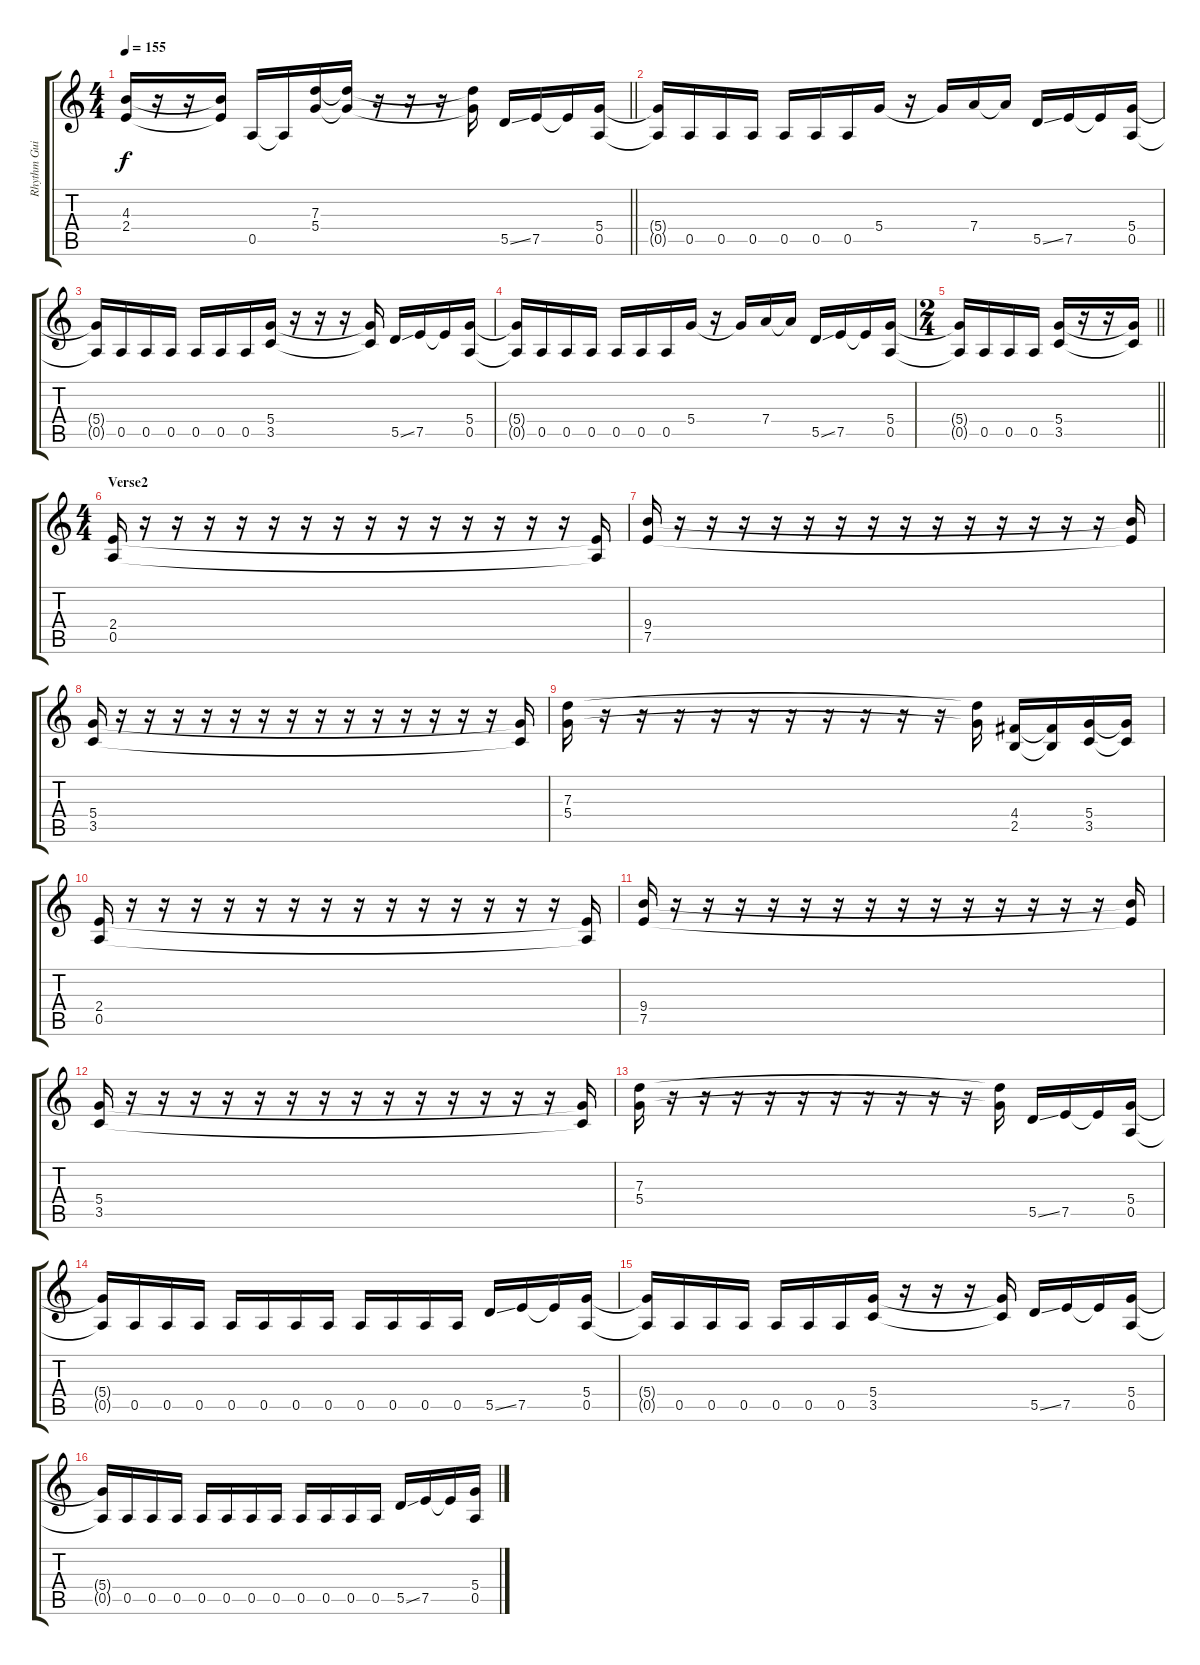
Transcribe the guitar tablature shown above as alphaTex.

\track ("Rhythm Guitar" "Rhythm Gui") {instrument distortionguitar}
\staff {score tabs}
\tuning (E4 B3 G3 D3 A2 E2) {hide}
\ts (4 4)
\tempo 155
\clef g2
\barLineRight lightlight
\ks c
(4.3 2.4).16{dy f} r.16 r.16 (4.3{t} 2.4{t}).16 0.5.16 0.5{t}.16 (7.3 5.4).16 (7.3{t} 5.4{t}).16 r.16 r.16 r.16 (7.3{t} 5.4{t}).16 5.5{ss}.16 7.5.16 7.5{t}.16 (5.4 0.5).16 |
\section ("" "")
(5.4{t} 0.5{t}).16 0.5.16 0.5.16 0.5.16 0.5.16 0.5.16 0.5.16 5.4.16 r.16 5.4{t}.16 7.4.16 7.4{t}.16 5.5{ss}.16 7.5.16 7.5{t}.16 (5.4 0.5).16 |
(5.4{t} 0.5{t}).16 0.5.16 0.5.16 0.5.16 0.5.16 0.5.16 0.5.16 (5.4 3.5).16 r.16 r.16 r.16 (5.4{t} 3.5{t}).16 5.5{ss}.16 7.5.16 7.5{t}.16 (5.4 0.5).16 |
(5.4{t} 0.5{t}).16 0.5.16 0.5.16 0.5.16 0.5.16 0.5.16 0.5.16 5.4.16 r.16 5.4{t}.16 7.4.16 7.4{t}.16 5.5{ss}.16 7.5.16 7.5{t}.16 (5.4 0.5).16 |
\ts (2 4)
\barLineRight lightlight
(5.4{t} 0.5{t}).16 0.5.16 0.5.16 0.5.16 (5.4 3.5).16 r.16 r.16 (5.4{t} 3.5{t}).16 |
\ts (4 4)
\section ("" "Verse2")
(2.4 0.5).16 r.16 r.16 r.16 r.16 r.16 r.16 r.16 r.16 r.16 r.16 r.16 r.16 r.16 r.16 (2.4{t} 0.5{t}).16 |
(9.4 7.5).16 r.16 r.16 r.16 r.16 r.16 r.16 r.16 r.16 r.16 r.16 r.16 r.16 r.16 r.16 (9.4{t} 7.5{t}).16 |
(5.4 3.5).16 r.16 r.16 r.16 r.16 r.16 r.16 r.16 r.16 r.16 r.16 r.16 r.16 r.16 r.16 (5.4{t} 3.5{t}).16 |
(7.3 5.4).16 r.16 r.16 r.16 r.16 r.16 r.16 r.16 r.16 r.16 r.16 (7.3{t} 5.4{t}).16 (4.4 2.5).16 (4.4{t} 2.5{t}).16 (5.4 3.5).16 (5.4{t} 3.5{t}).16 |
(2.4 0.5).16 r.16 r.16 r.16 r.16 r.16 r.16 r.16 r.16 r.16 r.16 r.16 r.16 r.16 r.16 (2.4{t} 0.5{t}).16 |
(9.4 7.5).16 r.16 r.16 r.16 r.16 r.16 r.16 r.16 r.16 r.16 r.16 r.16 r.16 r.16 r.16 (9.4{t} 7.5{t}).16 |
(5.4 3.5).16 r.16 r.16 r.16 r.16 r.16 r.16 r.16 r.16 r.16 r.16 r.16 r.16 r.16 r.16 (5.4{t} 3.5{t}).16 |
(7.3 5.4).16 r.16 r.16 r.16 r.16 r.16 r.16 r.16 r.16 r.16 r.16 (7.3{t} 5.4{t}).16 5.5{ss}.16 7.5.16 7.5{t}.16 (5.4 0.5).16 |
(5.4{t} 0.5{t}).16 0.5.16 0.5.16 0.5.16 0.5.16 0.5.16 0.5.16 0.5.16 0.5.16 0.5.16 0.5.16 0.5.16 5.5{ss}.16 7.5.16 7.5{t}.16 (5.4 0.5).16 |
(5.4{t} 0.5{t}).16 0.5.16 0.5.16 0.5.16 0.5.16 0.5.16 0.5.16 (5.4 3.5).16 r.16 r.16 r.16 (5.4{t} 3.5{t}).16 5.5{ss}.16 7.5.16 7.5{t}.16 (5.4 0.5).16 |
(5.4{t} 0.5{t}).16 0.5.16 0.5.16 0.5.16 0.5.16 0.5.16 0.5.16 0.5.16 0.5.16 0.5.16 0.5.16 0.5.16 5.5{ss}.16 7.5.16 7.5{t}.16 (5.4 0.5).16
